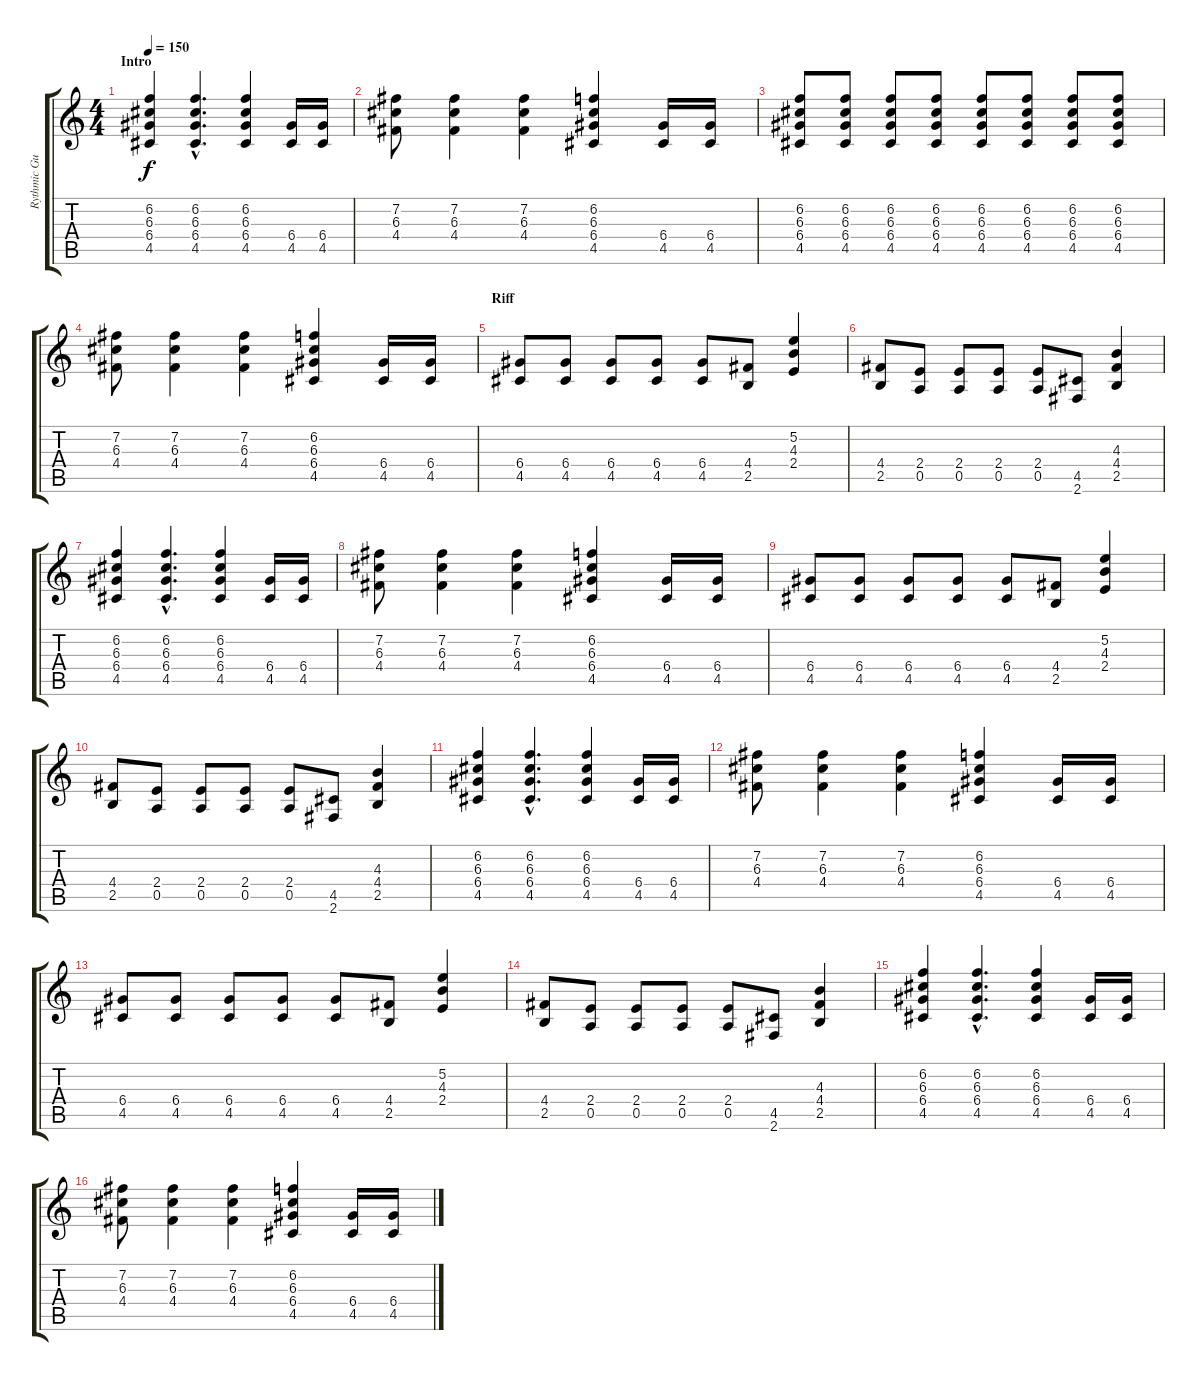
\track ("Rythmic Guitar" "Rythmic Gu") {instrument overdrivenguitar}
\staff {score tabs}
\tuning (E4 B3 G3 D3 A2 E2) {hide}
\ts (4 4)
\section ("" "Intro")
\tempo 150
\clef g2
\ks c
(6.2 6.3 6.4 4.5).4{dy f instrument overdrivenguitar} (6.2{hac} 6.3{hac} 6.4{hac} 4.5{hac}).4{d} (6.2 6.3 6.4 4.5).4 (6.4 4.5).16 (6.4 4.5).16 |
(7.2 6.3 4.4).8 (7.2 6.3 4.4).4 (7.2 6.3 4.4).4 (6.2 6.3 6.4 4.5).4 (6.4 4.5).16 (6.4 4.5).16 |
(6.2 6.3 6.4 4.5).8 (6.2 6.3 6.4 4.5).8 (6.2 6.3 6.4 4.5).8 (6.2 6.3 6.4 4.5).8 (6.2 6.3 6.4 4.5).8 (6.2 6.3 6.4 4.5).8 (6.2 6.3 6.4 4.5).8 (6.2 6.3 6.4 4.5).8 |
(7.2 6.3 4.4).8 (7.2 6.3 4.4).4 (7.2 6.3 4.4).4 (6.2 6.3 6.4 4.5).4 (6.4 4.5).16 (6.4 4.5).16 |
\section ("" "Riff")
(6.4 4.5).8 (6.4 4.5).8 (6.4 4.5).8 (6.4 4.5).8 (6.4 4.5).8 (4.4 2.5).8 (5.2 4.3 2.4).4 |
(4.4 2.5).8 (2.4 0.5).8 (2.4 0.5).8 (2.4 0.5).8 (2.4 0.5).8 (4.5 2.6).8 (4.3 4.4 2.5).4 |
(6.2 6.3 6.4 4.5).4 (6.2{hac} 6.3{hac} 6.4{hac} 4.5{hac}).4{d} (6.2 6.3 6.4 4.5).4 (6.4 4.5).16 (6.4 4.5).16 |
(7.2 6.3 4.4).8 (7.2 6.3 4.4).4 (7.2 6.3 4.4).4 (6.2 6.3 6.4 4.5).4 (6.4 4.5).16 (6.4 4.5).16 |
\section ("" "")
(6.4 4.5).8 (6.4 4.5).8 (6.4 4.5).8 (6.4 4.5).8 (6.4 4.5).8 (4.4 2.5).8 (5.2 4.3 2.4).4 |
(4.4 2.5).8 (2.4 0.5).8 (2.4 0.5).8 (2.4 0.5).8 (2.4 0.5).8 (4.5 2.6).8 (4.3 4.4 2.5).4 |
(6.2 6.3 6.4 4.5).4 (6.2{hac} 6.3{hac} 6.4{hac} 4.5{hac}).4{d} (6.2 6.3 6.4 4.5).4 (6.4 4.5).16 (6.4 4.5).16 |
(7.2 6.3 4.4).8 (7.2 6.3 4.4).4 (7.2 6.3 4.4).4 (6.2 6.3 6.4 4.5).4 (6.4 4.5).16 (6.4 4.5).16 |
\section ("" "")
(6.4 4.5).8 (6.4 4.5).8 (6.4 4.5).8 (6.4 4.5).8 (6.4 4.5).8 (4.4 2.5).8 (5.2 4.3 2.4).4 |
(4.4 2.5).8 (2.4 0.5).8 (2.4 0.5).8 (2.4 0.5).8 (2.4 0.5).8 (4.5 2.6).8 (4.3 4.4 2.5).4 |
(6.2 6.3 6.4 4.5).4 (6.2{hac} 6.3{hac} 6.4{hac} 4.5{hac}).4{d} (6.2 6.3 6.4 4.5).4 (6.4 4.5).16 (6.4 4.5).16 |
(7.2 6.3 4.4).8 (7.2 6.3 4.4).4 (7.2 6.3 4.4).4 (6.2 6.3 6.4 4.5).4 (6.4 4.5).16 (6.4 4.5).16
